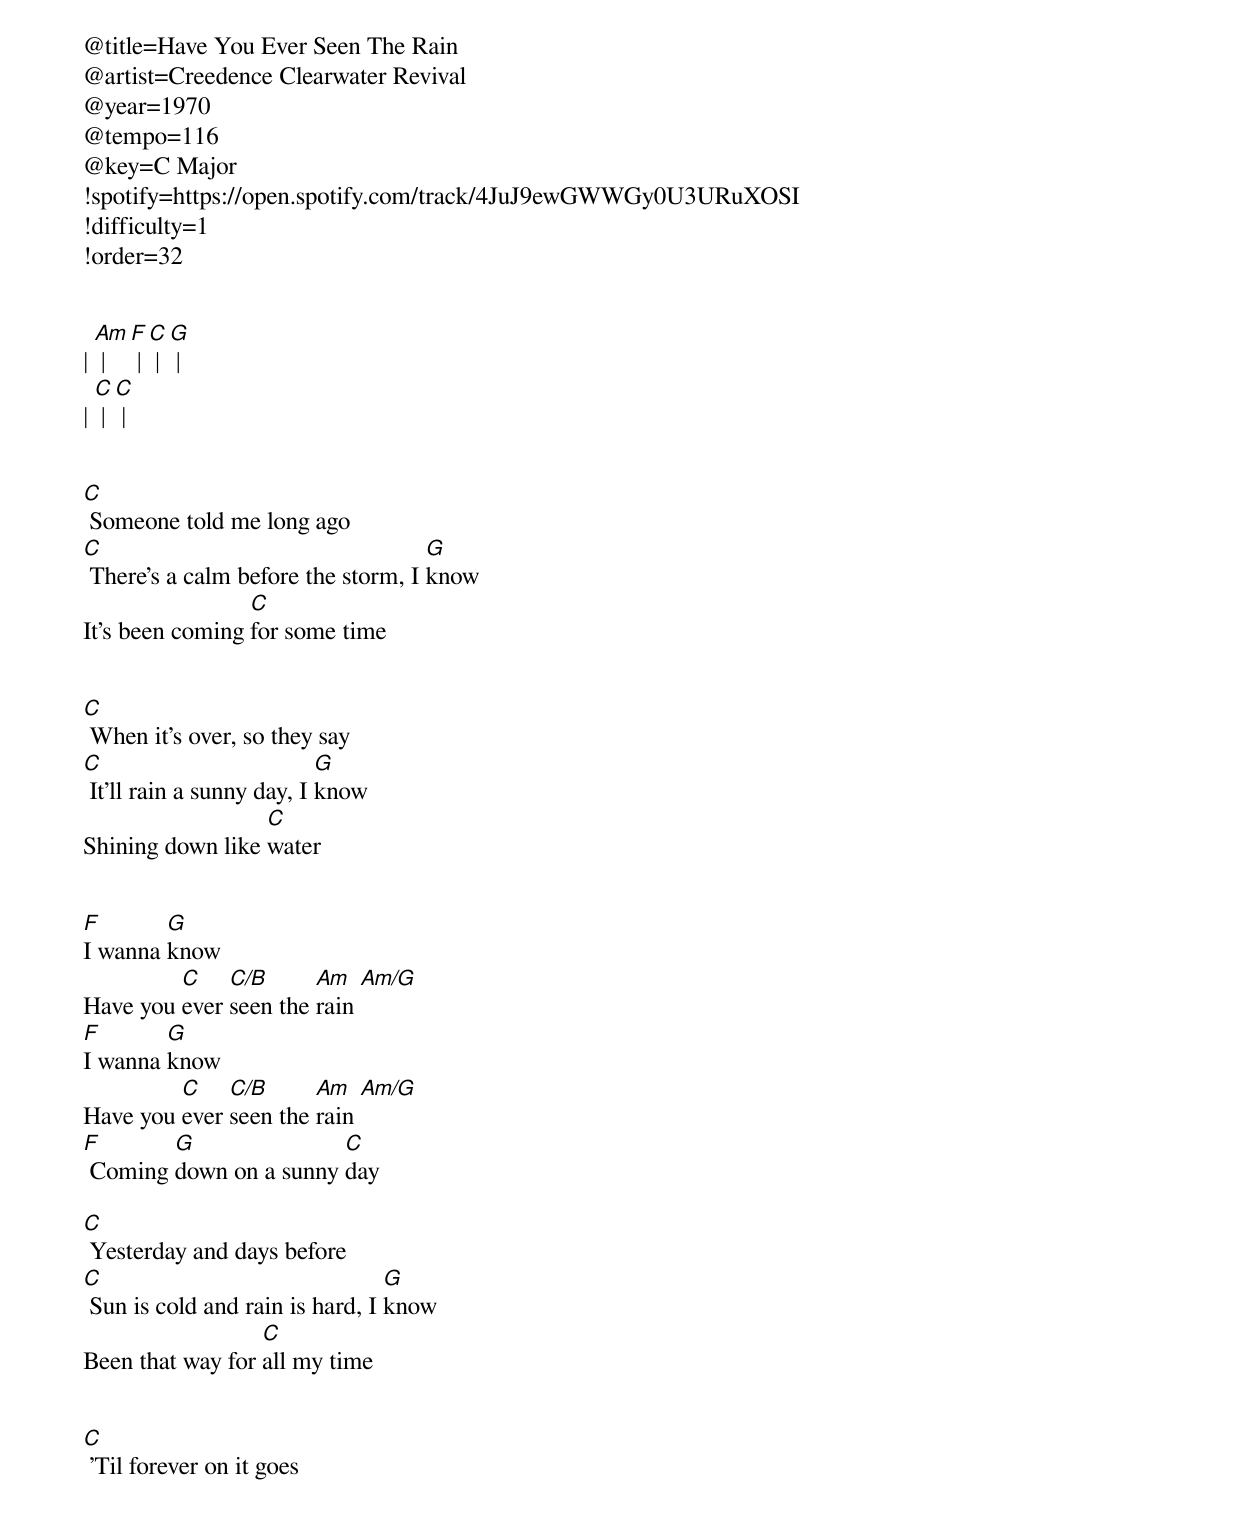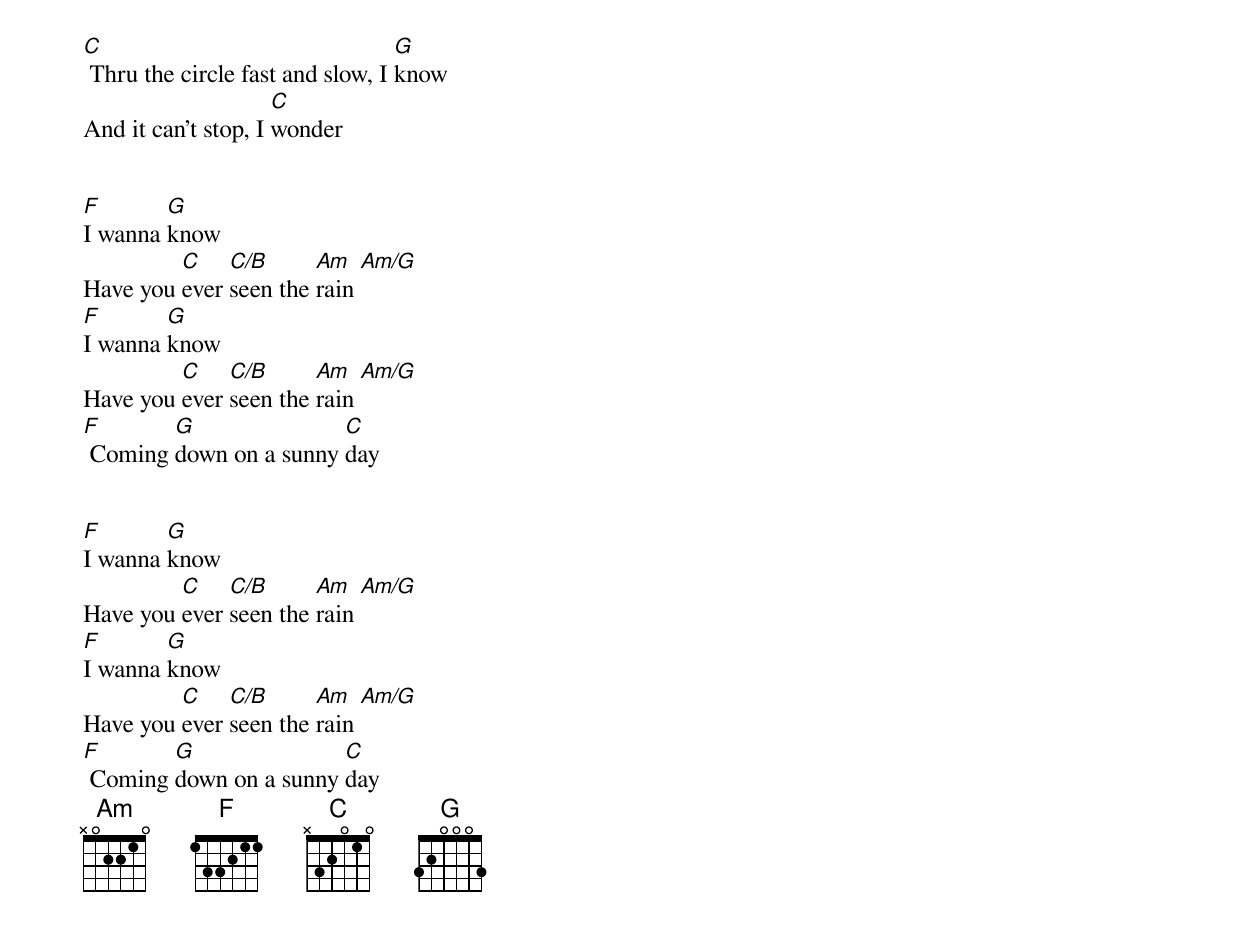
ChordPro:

@title=Have You Ever Seen The Rain
@artist=Creedence Clearwater Revival
@year=1970
@tempo=116
@key=C Major
!spotify=https://open.spotify.com/track/4JuJ9ewGWWGy0U3URuXOSI
!difficulty=1
!order=32


| [Am] | [F] | [C] | [G] |
| [C] | [C] |


[C] Someone told me long ago
[C] There's a calm before the storm, I [G]know
It's been coming [C]for some time


[C] When it's over, so they say
[C] It'll rain a sunny day, I [G]know
Shining down like [C]water


[F]I wanna [G]know
Have you [C]ever [C/B]seen the [Am]rain [Am/G]
[F]I wanna [G]know
Have you [C]ever [C/B]seen the [Am]rain [Am/G]
[F] Coming [G]down on a sunny [C]day

[C] Yesterday and days before
[C] Sun is cold and rain is hard, I [G]know
Been that way for [C]all my time


[C] 'Til forever on it goes
[C] Thru the circle fast and slow, I [G]know
And it can't stop, I [C]wonder


[F]I wanna [G]know
Have you [C]ever [C/B]seen the [Am]rain [Am/G]
[F]I wanna [G]know
Have you [C]ever [C/B]seen the [Am]rain [Am/G]
[F] Coming [G]down on a sunny [C]day


[F]I wanna [G]know
Have you [C]ever [C/B]seen the [Am]rain [Am/G]
[F]I wanna [G]know
Have you [C]ever [C/B]seen the [Am]rain [Am/G]
[F] Coming [G]down on a sunny [C]day
